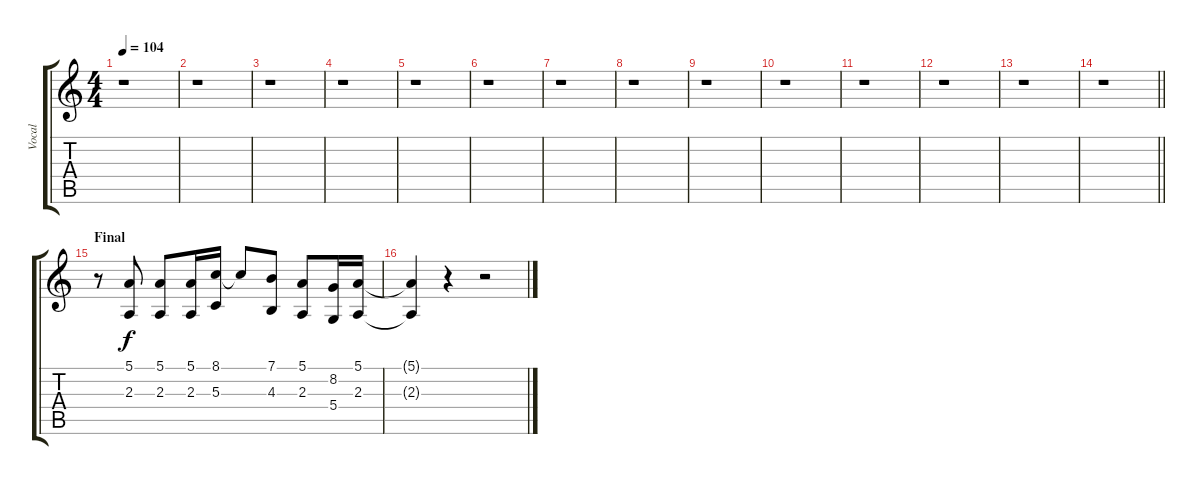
\track ("Vocal" "Vocal") {instrument flute}
\staff {score tabs}
\tuning (E4 B3 G3 D3 A2 E2) {hide}
\ts (4 4)
\tempo 104
\clef g2
\ks c
r.1{dy f} |
r.1 |
r.1 |
r.1 |
r.1 |
r.1 |
r.1 |
r.1 |
r.1 |
r.1 |
r.1 |
r.1 |
r.1 |
\barLineRight lightlight
r.1 |
\section ("" "Final")
r.8 (5.1 2.3).8 (5.1 2.3).8 (5.1 2.3).16 (8.1 5.3).16 8.1{t}.8 (7.1 4.3).8 (5.1 2.3).8 (8.2 5.4).16 (5.1 2.3).16 |
(5.1{t} 2.3{t}).4 r.4 r.2
